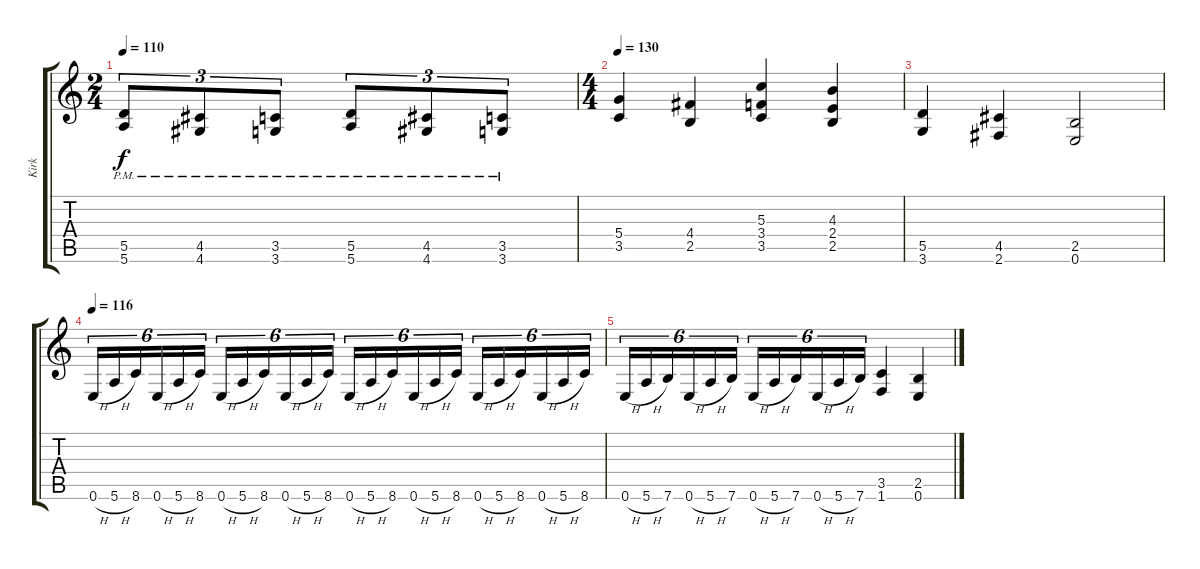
\track ("Kirk" "Kirk") {instrument overdrivenguitar}
\staff {score tabs}
\tuning (E4 B3 G3 D3 A2 E2) {hide}
\ts (2 4)
\tempo 110
\clef g2
\ks c
(5.5{pm} 5.6{pm}).8{tu (3 2) dy f} (4.5{pm} 4.6{pm}).8{tu (3 2)} (3.5{pm} 3.6{pm}).8{tu (3 2)} (5.5{pm} 5.6{pm}).8{tu (3 2)} (4.5{pm} 4.6{pm}).8{tu (3 2)} (3.5{pm} 3.6{pm}).8{tu (3 2)} |
\ts (4 4)
\tempo 130
(5.4 3.5).4 (4.4 2.5).4 (5.3 3.4 3.5).4 (4.3 2.4 2.5).4 |
(5.5 3.6).4 (4.5 2.6).4 (2.5 0.6).2 |
\tempo 116
0.6{h}.16{tu (6 4)} 5.6{h}.16{tu (6 4)} 8.6.16{tu (6 4)} 0.6{h}.16{tu (6 4)} 5.6{h}.16{tu (6 4)} 8.6.16{tu (6 4)} 0.6{h}.16{tu (6 4)} 5.6{h}.16{tu (6 4)} 8.6.16{tu (6 4)} 0.6{h}.16{tu (6 4)} 5.6{h}.16{tu (6 4)} 8.6.16{tu (6 4)} 0.6{h}.16{tu (6 4)} 5.6{h}.16{tu (6 4)} 8.6.16{tu (6 4)} 0.6{h}.16{tu (6 4)} 5.6{h}.16{tu (6 4)} 8.6.16{tu (6 4)} 0.6{h}.16{tu (6 4)} 5.6{h}.16{tu (6 4)} 8.6.16{tu (6 4)} 0.6{h}.16{tu (6 4)} 5.6{h}.16{tu (6 4)} 8.6.16{tu (6 4)} |
0.6{h}.16{tu (6 4)} 5.6{h}.16{tu (6 4)} 7.6.16{tu (6 4)} 0.6{h}.16{tu (6 4)} 5.6{h}.16{tu (6 4)} 7.6.16{tu (6 4)} 0.6{h}.16{tu (6 4)} 5.6{h}.16{tu (6 4)} 7.6.16{tu (6 4)} 0.6{h}.16{tu (6 4)} 5.6{h}.16{tu (6 4)} 7.6.16{tu (6 4)} (3.5 1.6).4 (2.5 0.6).4
